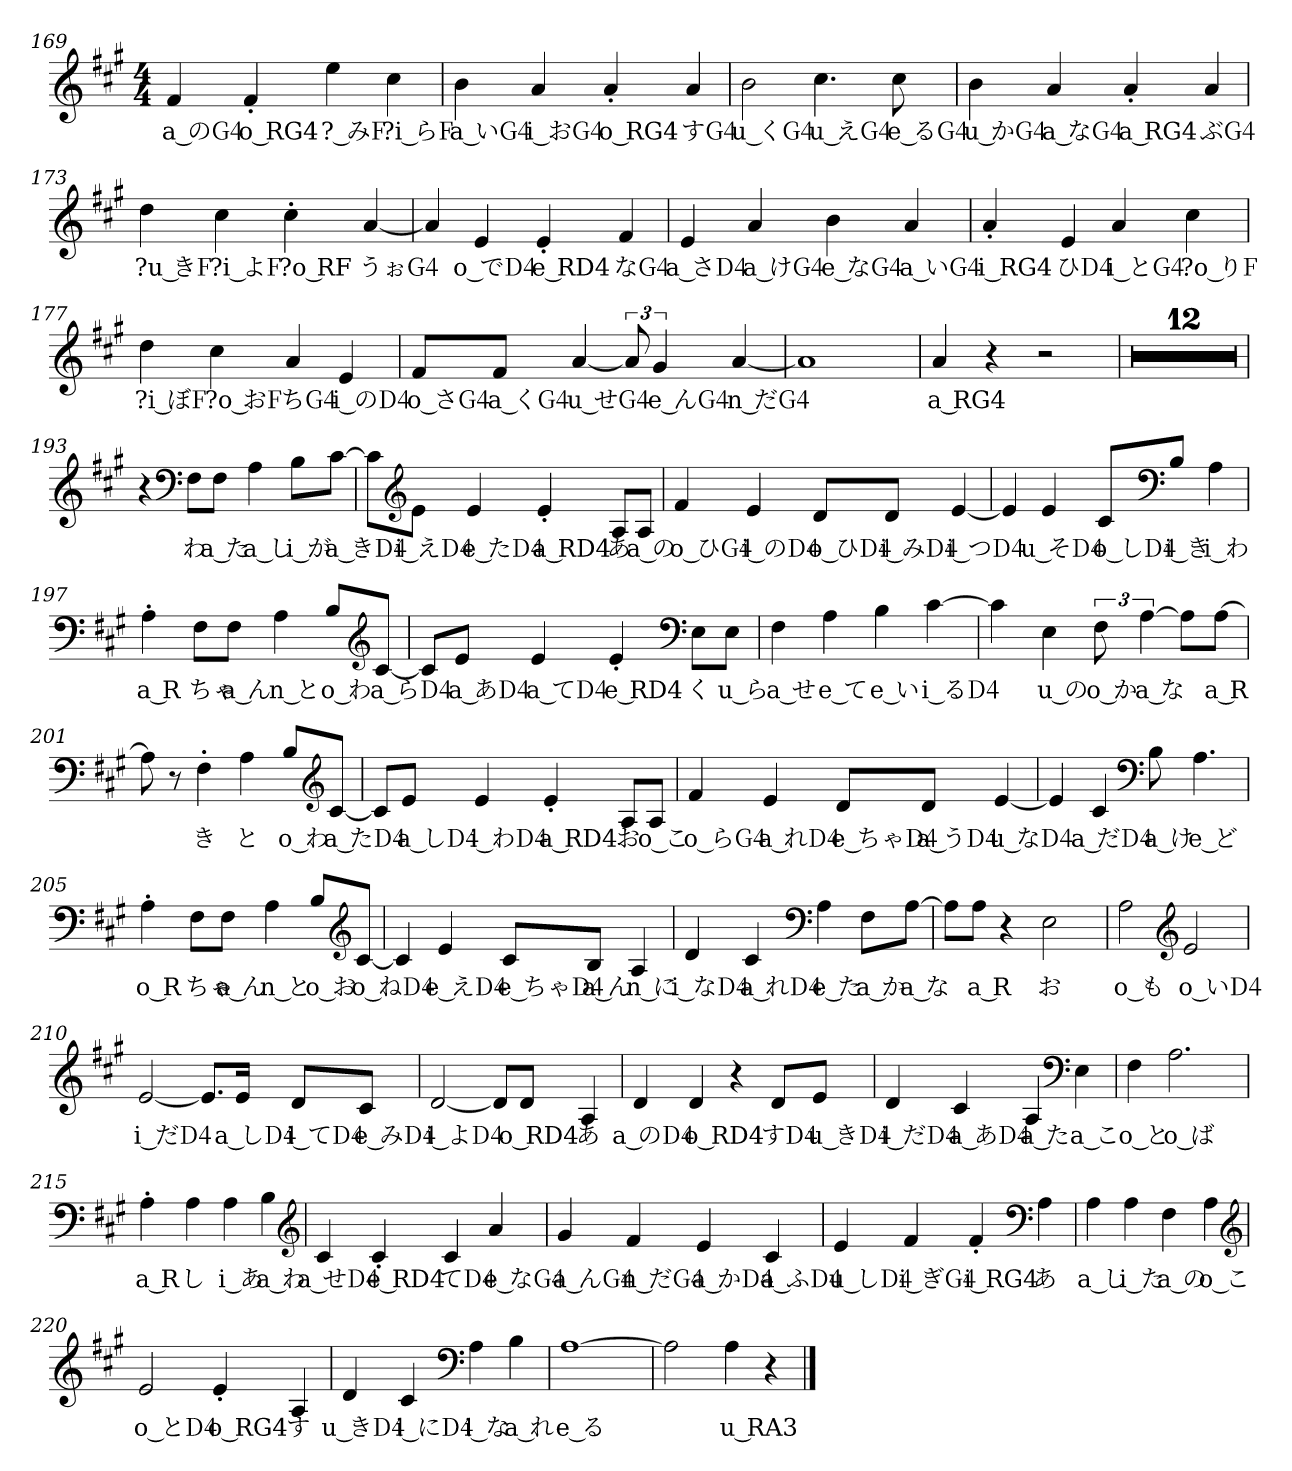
**kern	**text
*part1	*part1
*staff1	*staff1
*clefG2	*
*k[f#c#g#]	*
*M4/4	*
=169	=169
4f#	a のG4
4f#'	o RG4
4ee	? みF
4cc#	?i らF
=170	=170
4b	a いG4
4a	i おG4
4a'	o RG4
4a	- すG4
=171	=171
2b	u くG4
4.cc#	u えG4
8cc#	e るG4
=172	=172
4b	u かG4
4a	a なG4
4a'	a RG4
4a	- ぶG4
=173	=173
4dd	?u きF
4cc#	?i よF
4cc#'	?o RF
[4a	- うぉG4
=174	=174
4a]	.
4e	o でD4
4e'	e RD4
4f#	- なG4
=175	=175
4e	a さD4
4a	a けG4
4b	e なG4
4a	a いG4
=176	=176
4a'	i RG4
4e	- ひD4
4a	i とG4
4cc#	?o りF
=177	=177
4dd	?i ぼF
4cc#	?o おF
4a	- ちG4
4e	i のD4
=178	=178
8f#L	o さG4
8f#J	a くG4
[4a	u せG4
12a]	.
6g#	e んG4
[4a	n だG4
=179	=179
1a]	.
=180	=180
4a	a RG4
4r	.
2r	.
=181	=181
1r	.
=182	=182
1r	.
=183	=183
1r	.
=184	=184
1r	.
=185	=185
1r	.
=186	=186
1r	.
=187	=187
1r	.
=188	=188
1r	.
=189	=189
1r	.
=190	=190
1r	.
=191	=191
1r	.
=192	=192
1r	.
=193	=193
4r	.
*clefF4	*
8F#L	- わ
8F#J	a た
4A	a し
8BL	i が
[8c#J	a きD4
=194	=194
8c#L]	.
*clefG2	*
8eJ	i えD4
4e	e たD4
4e'	a RD4
8AL	- あ
8AJ	a の
=195	=195
4f#	o ひG4
4e	i のD4
8dL	o ひD4
8dJ	i みD4
[4e	i つD4
=196	=196
4e]	.
4e	u そD4
8c#L	o しD4
*clefF4	*
8BJ	i き
4A	i わ
=197	=197
4A'	a R
8F#L	- ちゃ
8F#J	a ん
4A	n と
8BL	o わ
*clefG2	*
[8c#J	a らD4
=198	=198
8c#L]	.
8eJ	a あD4
4e	a てD4
4e'	e RD4
*clefF4	*
8EL	- く
8EJ	u ら
=199	=199
4F#	a せ
4A	e て
4B	e い
[4c#	i るD4
=200	=200
4c#]	.
4E	u の
12F#	o か
[6A	a な
8AL]	.
[8AJ	a R
=201	=201
8A]	.
8r	.
4F#'	- き
4A	- と
8BL	o わ
*clefG2	*
[8c#J	a たD4
=202	=202
8c#L]	.
8eJ	a しD4
4e	i わD4
4e'	a RD4
8AL	- お
8AJ	o こ
=203	=203
4f#	o らG4
4e	a れD4
8dL	e ちゃD4
8dJ	a うD4
[4e	u なD4
=204	=204
4e]	.
4c#	a だD4
*clefF4	*
8B	a け
4.A	e ど
=205	=205
4A'	o R
8F#L	- ちゃ
8F#J	a ん
4A	n と
8BL	o お
*clefG2	*
[8c#J	o ねD4
=206	=206
4c#]	.
4e	e えD4
8c#L	e ちゃD4
8BJ	a ん
4A	n に
=207	=207
4d	i なD4
4c#	a れD4
*clefF4	*
4A	e た
8F#L	a か
[8AJ	a な
=208	=208
8AL]	.
8AJ	a R
4r	.
2E	- お
=209	=209
2A	o も
*clefG2	*
2e	o いD4
=210	=210
[2e	i だD4
8.eL]	.
16eJk	a しD4
8dL	i てD4
8c#J	e みD4
=211	=211
[2d	i よD4
8dL]	.
8dJ	o RD4
4A	- あ
=212	=212
4d	a のD4
4d	o RD4
4r	.
8dL	- すD4
8eJ	u きD4
=213	=213
4d	i だD4
4c#	a あD4
4A	a た
*clefF4	*
4E	a こ
=214	=214
4F#	o と
2.A	o ば
=215	=215
4A'	a R
4A	- し
4A	i あ
4B	a わ
*clefG2	*
=216	=216
4c#	a せD4
4c#'	e RD4
4c#	- てD4
4a	e なG4
=217	=217
4g#	a んG4
4f#	n だG4
4e	a かD4
4c#	a ふD4
=218	=218
4e	u しD4
4f#	i ぎG4
4f#'	i RG4
*clefF4	*
4A	- あ
=219	=219
4A	a し
4A	i た
4F#	a の
4A	o こ
*clefG2	*
=220	=220
2e	o とD4
4e'	o RG4
4A	- す
=221	=221
4d	u きD4
4c#	i にD4
*clefF4	*
4A	i な
4B	a れ
=222	=222
[1A	e る
=223	=223
2A]	.
4A	u RA3
4r	.
==	==
*-	*-
